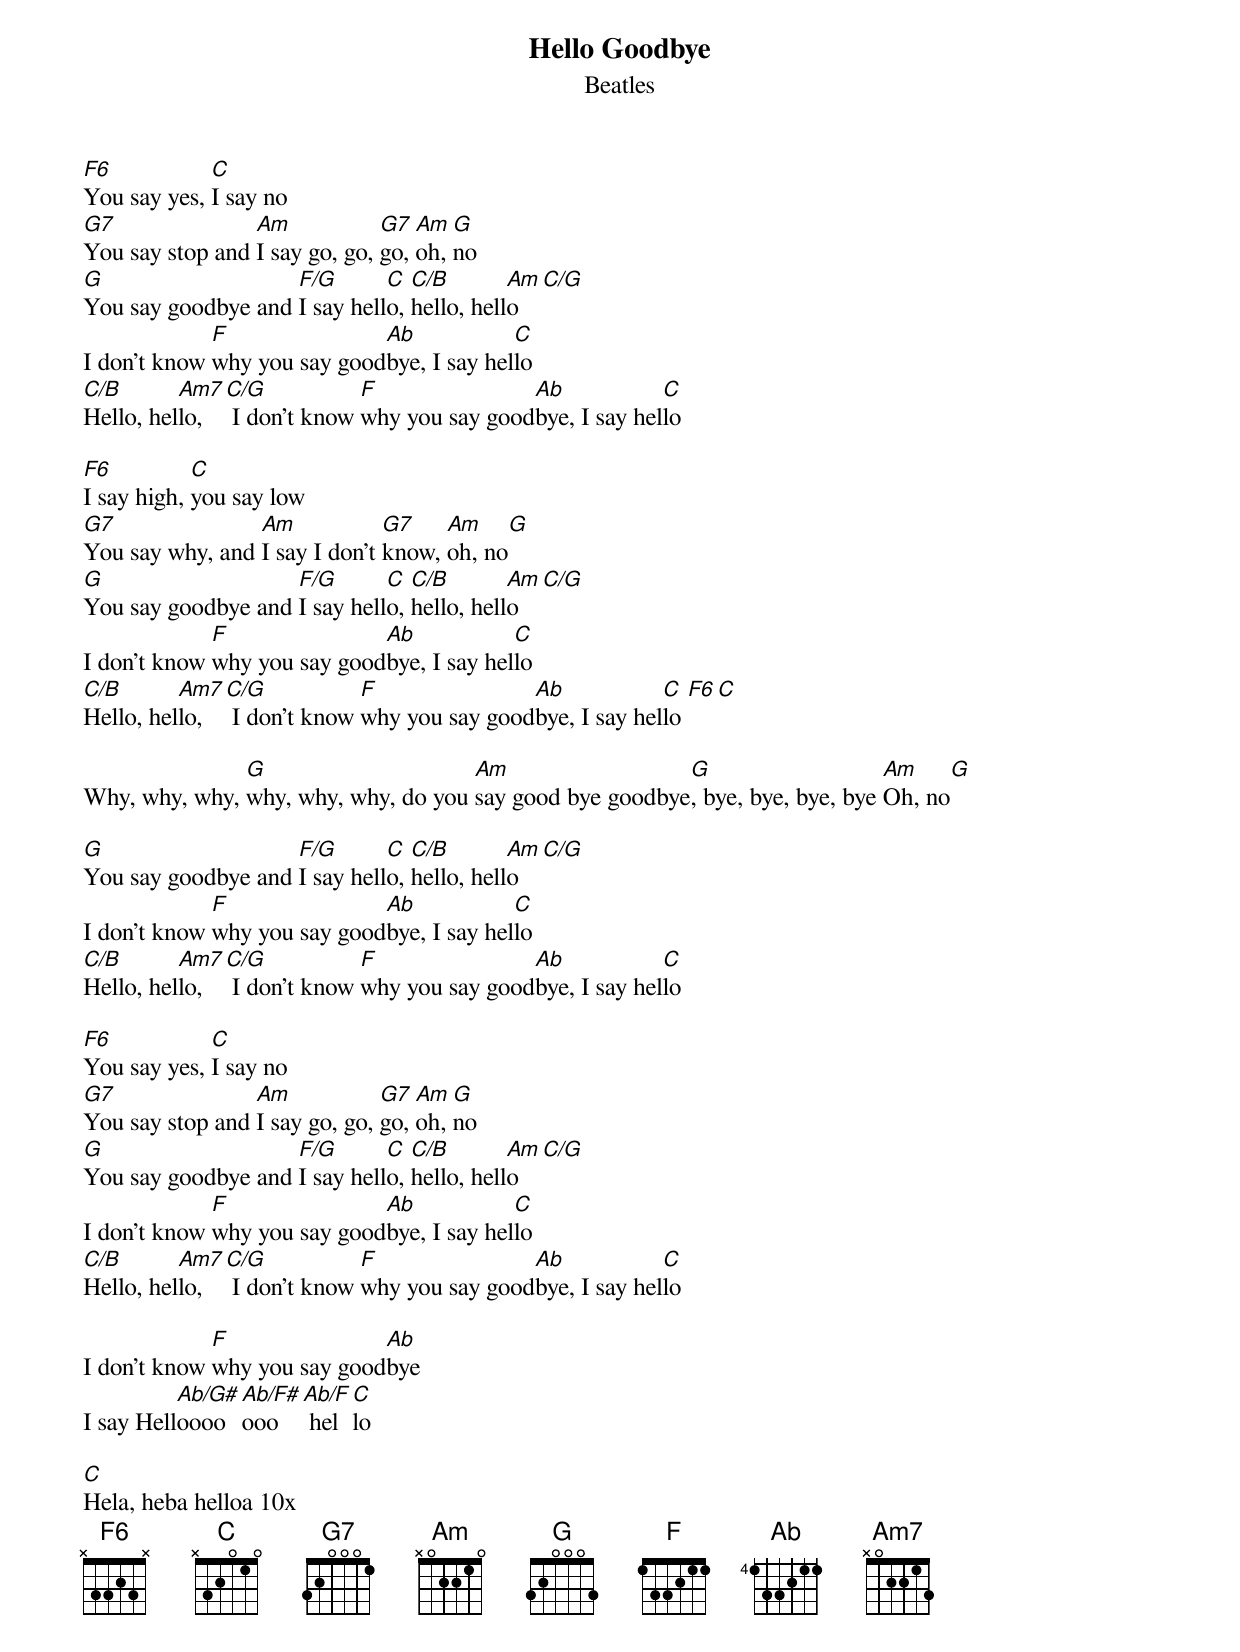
{title:Hello Goodbye}
{subtitle:Beatles}
[F6]You say yes, [C]I say no
[G7]You say stop and [Am]I say go, go, [G7]go, [Am]oh, [G]no
[G]You say goodbye and [F/G]I say hell[C]o, [C/B]hello, hell[Am]o [C/G]
I don't know [F]why you say good[Ab]bye, I say hel[C]lo
[C/B]Hello, hel[Am7]lo,[C/G] I don't know [F]why you say good[Ab]bye, I say hel[C]lo

[F6]I say high, [C]you say low
[G7]You say why, and [Am]I say I don't [G7]know, [Am]oh, no[G]
[G]You say goodbye and [F/G]I say hell[C]o, [C/B]hello, hell[Am]o [C/G]
I don't know [F]why you say good[Ab]bye, I say hel[C]lo
[C/B]Hello, hel[Am7]lo,[C/G] I don't know [F]why you say good[Ab]bye, I say hel[C]lo [F6][C]

Why, why, why, [G]why, why, why, do you [Am]say good bye goodbye[G], bye, bye, bye, bye [Am]Oh, no[G]

[G]You say goodbye and [F/G]I say hell[C]o, [C/B]hello, hell[Am]o [C/G]
I don't know [F]why you say good[Ab]bye, I say hel[C]lo
[C/B]Hello, hel[Am7]lo,[C/G] I don't know [F]why you say good[Ab]bye, I say hel[C]lo

[F6]You say yes, [C]I say no
[G7]You say stop and [Am]I say go, go, [G7]go, [Am]oh, [G]no
[G]You say goodbye and [F/G]I say hell[C]o, [C/B]hello, hell[Am]o [C/G]
I don't know [F]why you say good[Ab]bye, I say hel[C]lo
[C/B]Hello, hel[Am7]lo,[C/G] I don't know [F]why you say good[Ab]bye, I say hel[C]lo

I don't know [F]why you say good[Ab]bye
I say Hell[Ab/G#]oooo[Ab/F#]ooo[Ab/F] hel[C]lo

[C]Hela, heba helloa 10x
